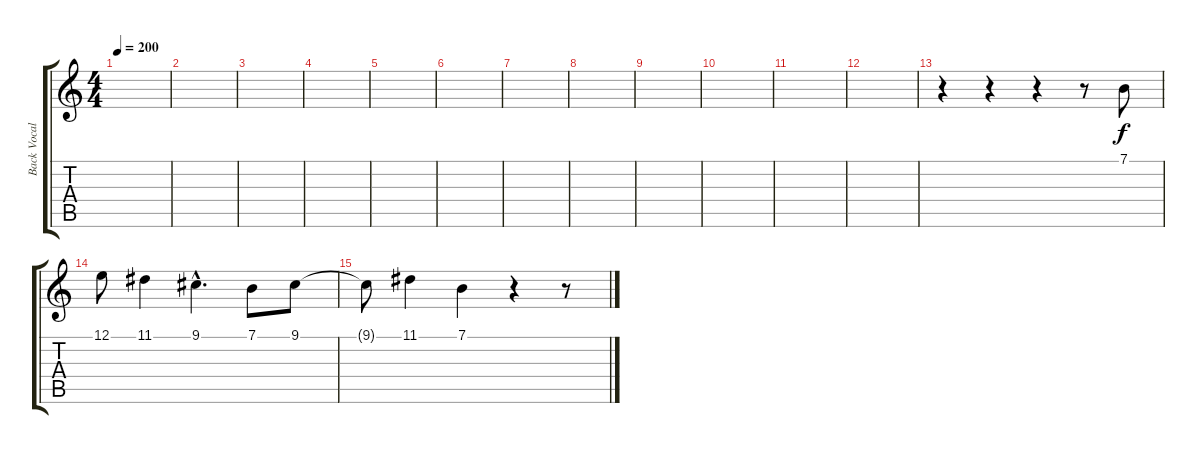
\track ("Back Vocals" "Back Vocal") {instrument clarinet}
\staff {score tabs}
\tuning (E4 B3 G3 D3 A2 E2) {hide}
\ts (4 4)
\tempo 200
\clef g2
\ks c
|
|
|
|
|
|
|
|
|
|
|
|
r.4 r.4 r.4 r.8 7.1.8 |
12.1.8 11.1.4 9.1{hac}.4{d} 7.1.8 9.1.8 |
9.1{t}.8 11.1.4 7.1.4 r.4 r.8
